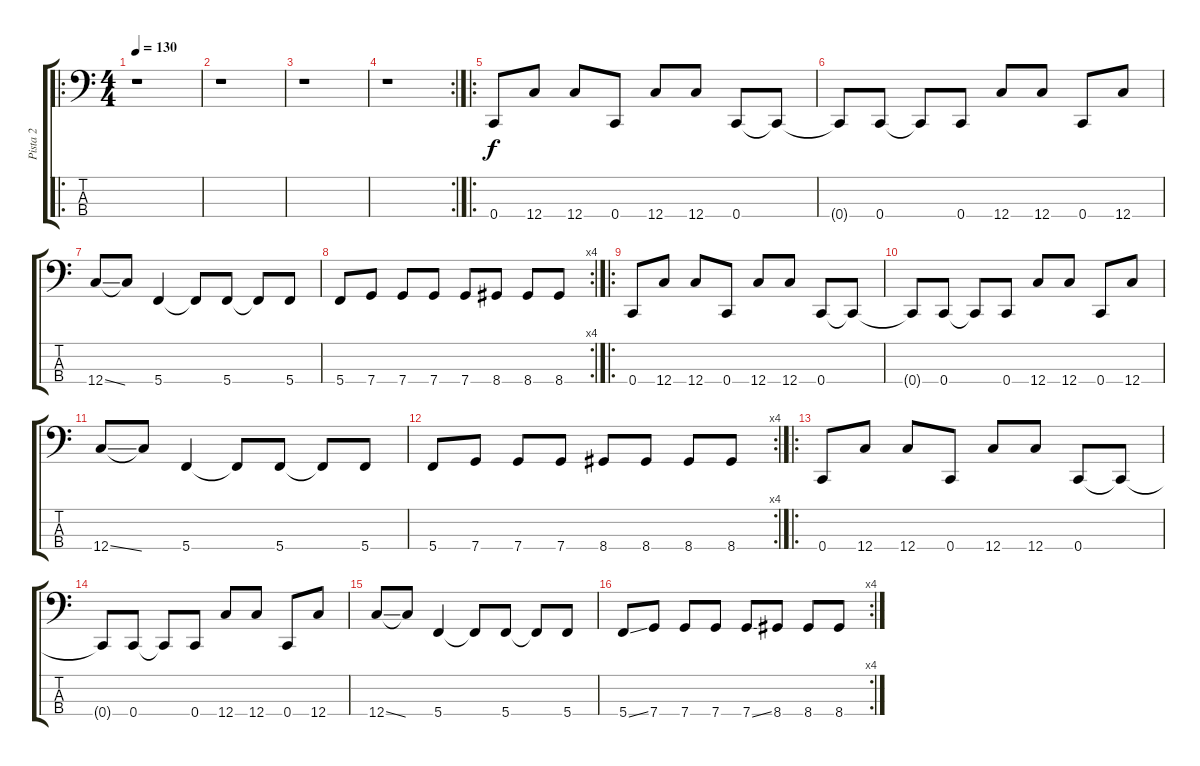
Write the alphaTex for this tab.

\track ("Pista 2" "Pista 2") {instrument electricbassfinger}
\staff {score tabs}
\tuning (F2 C2 G1 C1) {hide}
\ro
\ts (4 4)
\tempo 130
\clef f4
\ks c
r.1{dy f instrument electricbassfinger} |
r.1 |
r.1 |
\rc 2
r.1 |
\ro
0.4.8 12.4.8 12.4.8 0.4.8 12.4.8 12.4.8 0.4.8 0.4{t}.8 |
0.4{t}.8 0.4.8 0.4{t}.8 0.4.8 12.4.8 12.4.8 0.4.8 12.4.8 |
12.4{ss}.8 12.4{t}.8 5.4.4 5.4{t}.8 5.4.8 5.4{t}.8 5.4.8 |
\rc 4
5.4.8 7.4.8 7.4.8 7.4.8 7.4.8 8.4.8 8.4.8 8.4.8 |
\ro
0.4.8 12.4.8 12.4.8 0.4.8 12.4.8 12.4.8 0.4.8 0.4{t}.8 |
0.4{t}.8 0.4.8 0.4{t}.8 0.4.8 12.4.8 12.4.8 0.4.8 12.4.8 |
12.4{ss}.8 12.4{t}.8 5.4.4 5.4{t}.8 5.4.8 5.4{t}.8 5.4.8 |
\rc 4
5.4.8 7.4.8 7.4.8 7.4.8 8.4.8 8.4.8 8.4.8 8.4.8 |
\ro
0.4.8 12.4.8 12.4.8 0.4.8 12.4.8 12.4.8 0.4.8 0.4{t}.8 |
0.4{t}.8 0.4.8 0.4{t}.8 0.4.8 12.4.8 12.4.8 0.4.8 12.4.8 |
12.4{ss}.8 12.4{t}.8 5.4.4 5.4{t}.8 5.4.8 5.4{t}.8 5.4.8 |
\rc 4
5.4{ss}.8 7.4.8 7.4.8 7.4.8 7.4{ss}.8 8.4.8 8.4.8 8.4.8
